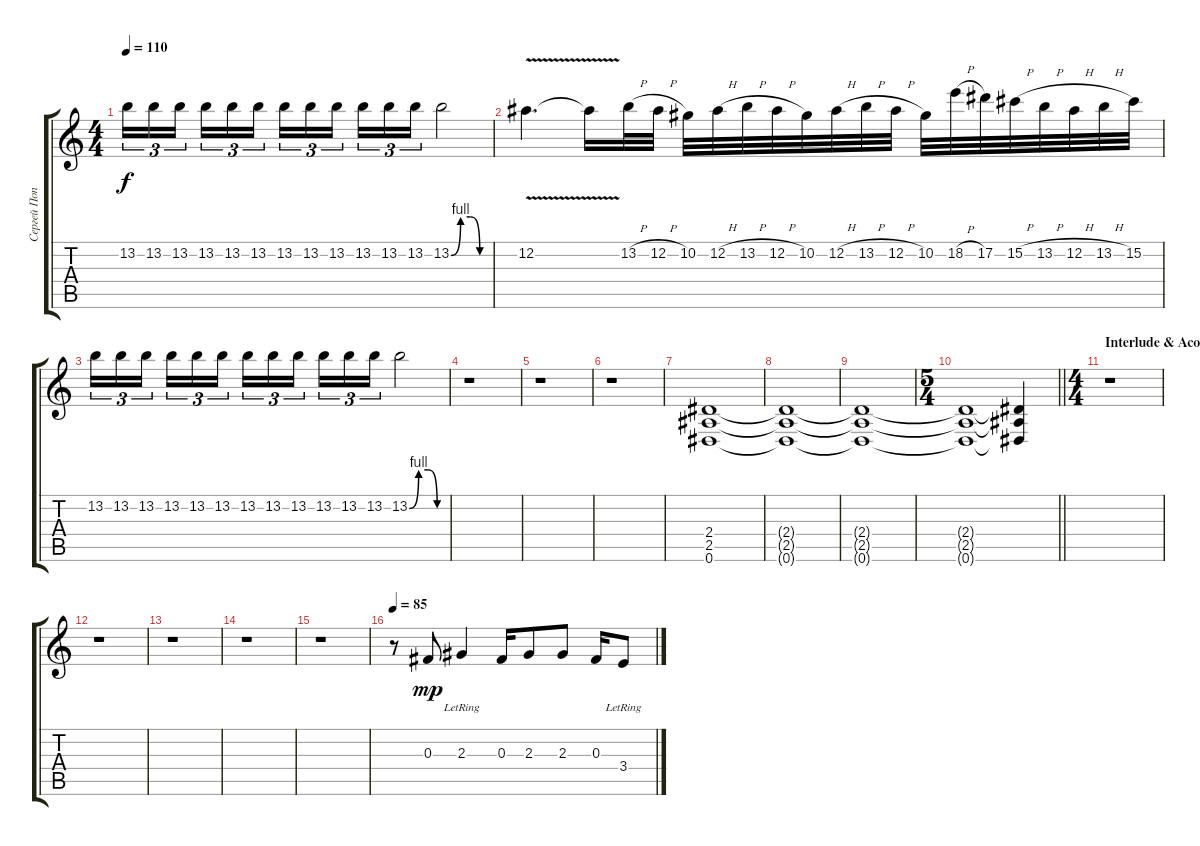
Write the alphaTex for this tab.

\track ("Сергей Попов" "Сергей Поп") {instrument distortionguitar}
\staff {score tabs}
\tuning (Eb4 Bb3 Gb3 Db3 Ab2 Eb2) {hide}
\ts (4 4)
\tempo 110
\clef g2
\ks c
13.2.16{tu (3 2) dy f} 13.2.16{tu (3 2)} 13.2.16{tu (3 2) beam splitsecondary} 13.2.16{tu (3 2)} 13.2.16{tu (3 2)} 13.2.16{tu (3 2)} 13.2.16{tu (3 2)} 13.2.16{tu (3 2)} 13.2.16{tu (3 2) beam splitsecondary} 13.2.16{tu (3 2)} 13.2.16{tu (3 2)} 13.2.16{tu (3 2)} 13.2{be (custom 0 0 15 4 30 4 45 0 60 0)}.2 |
12.2{v}.4{d} 12.2{v t}.16 13.2{h}.32 12.2{h}.32 10.2.32 12.2{h}.32 13.2{h}.32 12.2{h}.32 10.2.32 12.2{h}.32 13.2{h}.32 12.2{h}.32 10.2.32 18.2{h}.32 17.2.32 15.2{h}.32 13.2{h}.32 12.2{h}.32 13.2{h}.32 15.2.32 |
13.2.16{tu (3 2)} 13.2.16{tu (3 2)} 13.2.16{tu (3 2) beam splitsecondary} 13.2.16{tu (3 2)} 13.2.16{tu (3 2)} 13.2.16{tu (3 2)} 13.2.16{tu (3 2)} 13.2.16{tu (3 2)} 13.2.16{tu (3 2) beam splitsecondary} 13.2.16{tu (3 2)} 13.2.16{tu (3 2)} 13.2.16{tu (3 2)} 13.2{be (custom 0 0 15 4 30 4 45 0 60 0)}.2 |
r.1 |
r.1 |
r.1 |
(2.4 2.5 0.6).1{balance 16 instrument distortionguitar} |
(2.4{t} 2.5{t} 0.6{t}).1 |
(2.4{t} 2.5{t} 0.6{t}).1 |
\ts (5 4)
\barLineRight lightlight
(2.4{t} 2.5{t} 0.6{t}).1 (2.4{t} 2.5{t} 0.6{t}).4 |
\ts (4 4)
\section ("" "Interlude & Acoustic Solo")
r.1 |
r.1 |
r.1 |
r.1 |
r.1 |
\tempo 85
r.8{instrument acousticguitarsteel} 0.3.8{dy mp} 2.3{lr}.4 0.3.16 2.3.8 2.3.8 0.3.16 3.4{lr}.8
